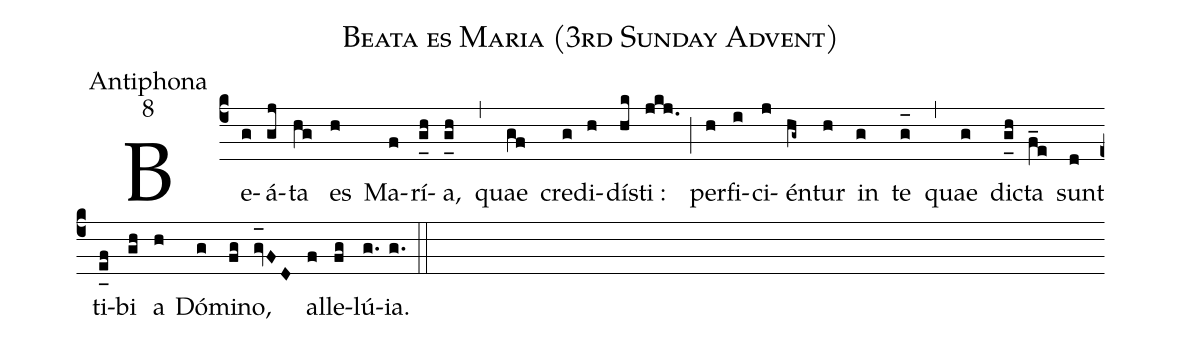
name:Beata es Maria (3rd Sunday Advent);
office-part:Antiphona;
mode:8;
%%
(c4) Be(g)á(gj)ta(hg) es(h) Ma(f)rí(g_[uh:l]h)a,(g_[uh:l]h) (,) quae(gf) cre(g)di(h)dí(hk)sti :(jkj.) (;) per(h)fi(i)ci(j)én(hg~)tur(h) in(g) te(g_[oh:h]) (,) quae(g) di(g_[uh:l]h)cta(f_e) sunt(d) ti(e_[uh:l]f)bi(gh) a(h) Dó(g)mi(fg)no,(gv_[oh:h]FD) al(f)le(fg)lú(g.){ia}.(g.) (::)
